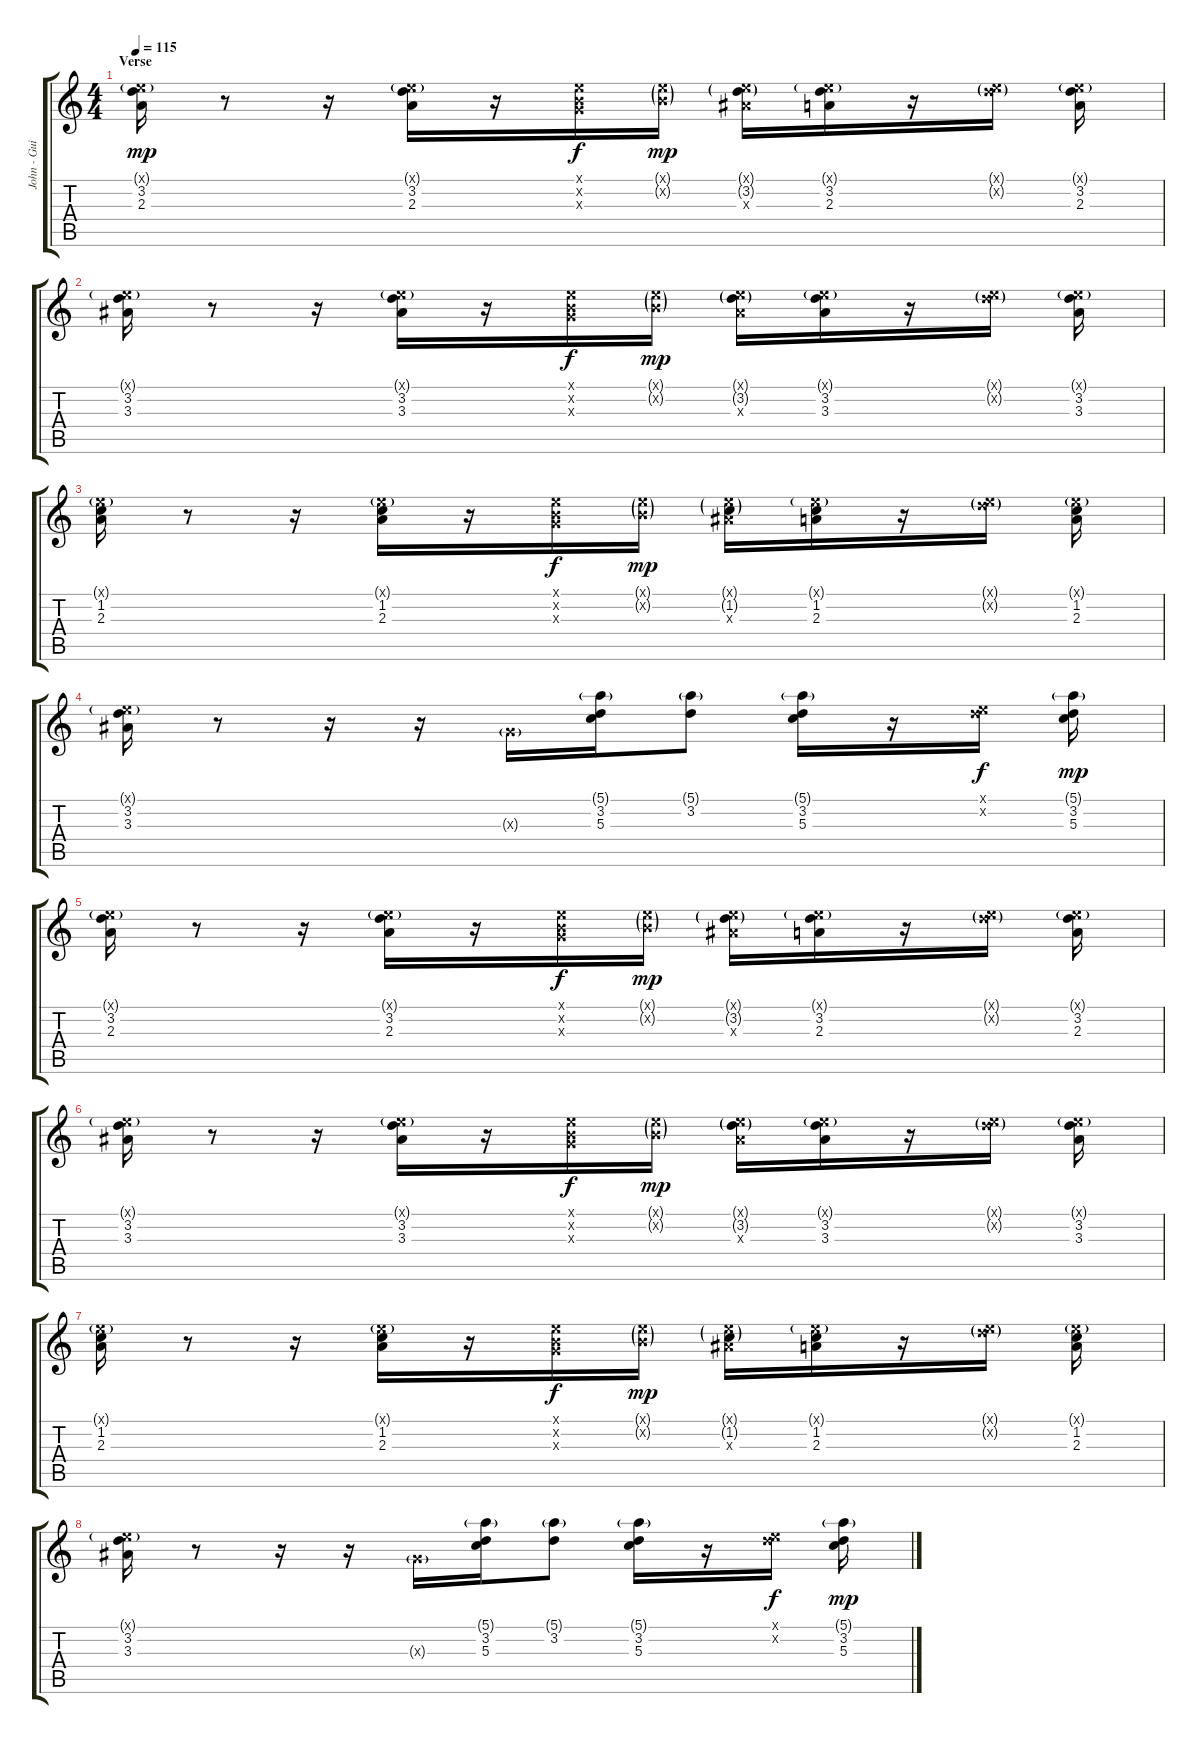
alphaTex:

\track ("John - Guitar" "John - Gui") {instrument electricguitarclean}
\staff {score tabs}
\tuning (E4 B3 G3 D3 A2 E2) {hide}
\ts (4 4)
\section ("" "Verse")
\tempo 115
\clef g2
\ks c
(0.1{g x} 3.2 2.3).16{dy mp} r.8 r.16 (0.1{g x} 3.2 2.3).16 r.16 (0.1{x} 0.2{x} 0.3{x}).16{dy f} (0.1{g x} 0.2{g x}).16{dy mp} (0.1{g x} 3.2{g} 3.3{x}).16 (0.1{g x} 3.2 2.3).16 r.16 (0.1{g x} 3.2{g x}).16 (0.1{g x} 3.2 2.3).16 |
(0.1{g x} 3.2 3.3).16 r.8 r.16 (0.1{g x} 3.2 3.3).16 r.16 (0.1{x} 0.2{x} 0.3{x}).16{dy f} (0.1{g x} 0.2{g x}).16{dy mp} (0.1{g x} 3.2{g} 3.3{x}).16 (0.1{g x} 3.2 3.3).16 r.16 (0.1{g x} 3.2{g x}).16 (0.1{g x} 3.2 3.3).16 |
(0.1{g x} 1.2 2.3).16 r.8 r.16 (0.1{g x} 1.2 2.3).16 r.16 (0.1{x} 0.2{x} 0.3{x}).16{dy f} (0.1{g x} 0.2{g x}).16{dy mp} (0.1{g x} 1.2{g} 3.3{x}).16 (0.1{g x} 1.2 2.3).16 r.16 (0.1{g x} 3.2{g x}).16 (0.1{g x} 1.2 2.3).16 |
(0.1{g x} 3.2 3.3).16 r.8 r.16 r.16 0.3{g x}.16 (5.1{g} 3.2 5.3).16 (5.1{g} 3.2).8 (5.1{g} 3.2 5.3).16 r.16 (0.1{x} 3.2{x}).16{dy f} (5.1{g} 3.2 5.3).16{dy mp} |
(0.1{g x} 3.2 2.3).16 r.8 r.16 (0.1{g x} 3.2 2.3).16 r.16 (0.1{x} 0.2{x} 0.3{x}).16{dy f} (0.1{g x} 0.2{g x}).16{dy mp} (0.1{g x} 3.2{g} 3.3{x}).16 (0.1{g x} 3.2 2.3).16 r.16 (0.1{g x} 3.2{g x}).16 (0.1{g x} 3.2 2.3).16 |
(0.1{g x} 3.2 3.3).16 r.8 r.16 (0.1{g x} 3.2 3.3).16 r.16 (0.1{x} 0.2{x} 0.3{x}).16{dy f} (0.1{g x} 0.2{g x}).16{dy mp} (0.1{g x} 3.2{g} 3.3{x}).16 (0.1{g x} 3.2 3.3).16 r.16 (0.1{g x} 3.2{g x}).16 (0.1{g x} 3.2 3.3).16 |
(0.1{g x} 1.2 2.3).16 r.8 r.16 (0.1{g x} 1.2 2.3).16 r.16 (0.1{x} 0.2{x} 0.3{x}).16{dy f} (0.1{g x} 0.2{g x}).16{dy mp} (0.1{g x} 1.2{g} 3.3{x}).16 (0.1{g x} 1.2 2.3).16 r.16 (0.1{g x} 3.2{g x}).16 (0.1{g x} 1.2 2.3).16 |
(0.1{g x} 3.2 3.3).16 r.8 r.16 r.16 0.3{g x}.16 (5.1{g} 3.2 5.3).16 (5.1{g} 3.2).8 (5.1{g} 3.2 5.3).16 r.16 (0.1{x} 3.2{x}).16{dy f} (5.1{g} 3.2 5.3).16{dy mp}
